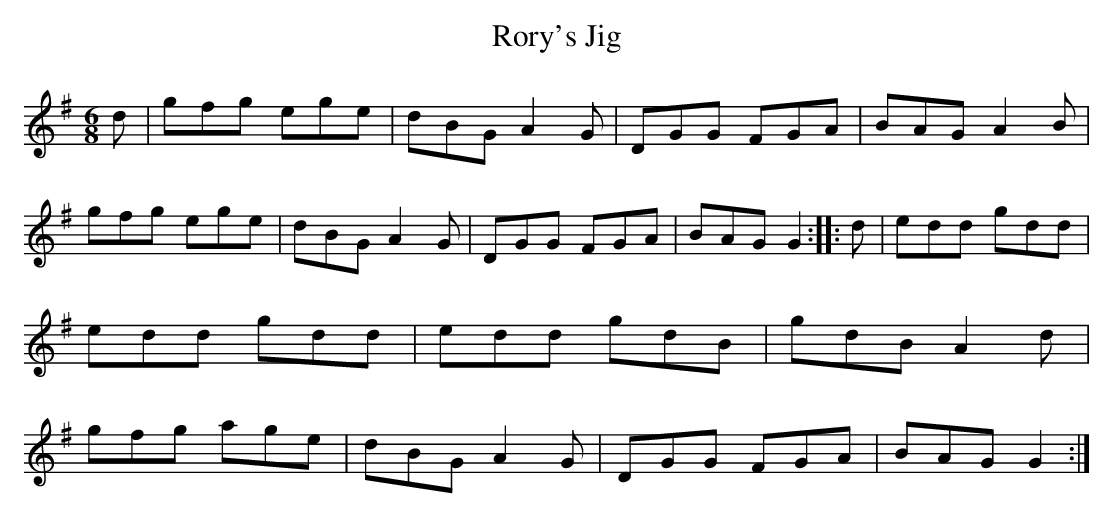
X:1
T:Rory's Jig
M:6/8
K:G
d|gfg ege|dBG A2G|DGG FGA|BAG A2B|\
gfg ege|dBG A2G|DGG FGA|BAG G2::\
d|edd gdd|edd gdd|edd gdB|gdB A2d|\
gfg age|dBG A2G|DGG FGA|BAG G2:|
